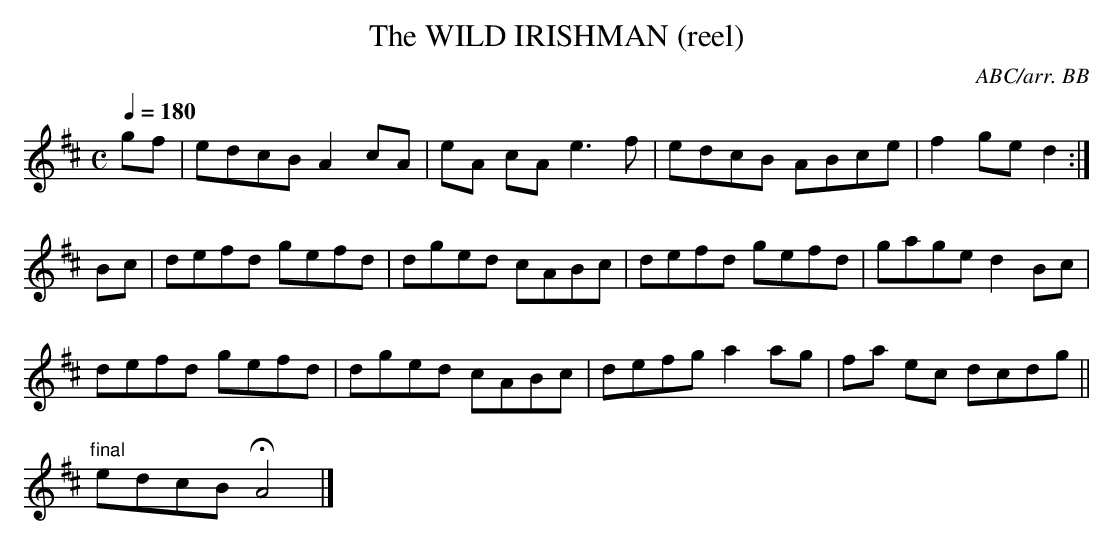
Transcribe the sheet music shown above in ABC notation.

X:1
T:WILD IRISHMAN (reel), The
C:ABC/arr. BB
Q:1/4=180
L:1/8
M:C
K:Amix
gf|edcB A2 cA|eA cA e3f|edcB ABce|f2ge d2:|
Bc|defd gefd|dged cABc|defd gefd|gage d2Bc|
defd gefd|dged cABc|defg a2ag|fa ec dcdg||
"final"edcB HA4|]
